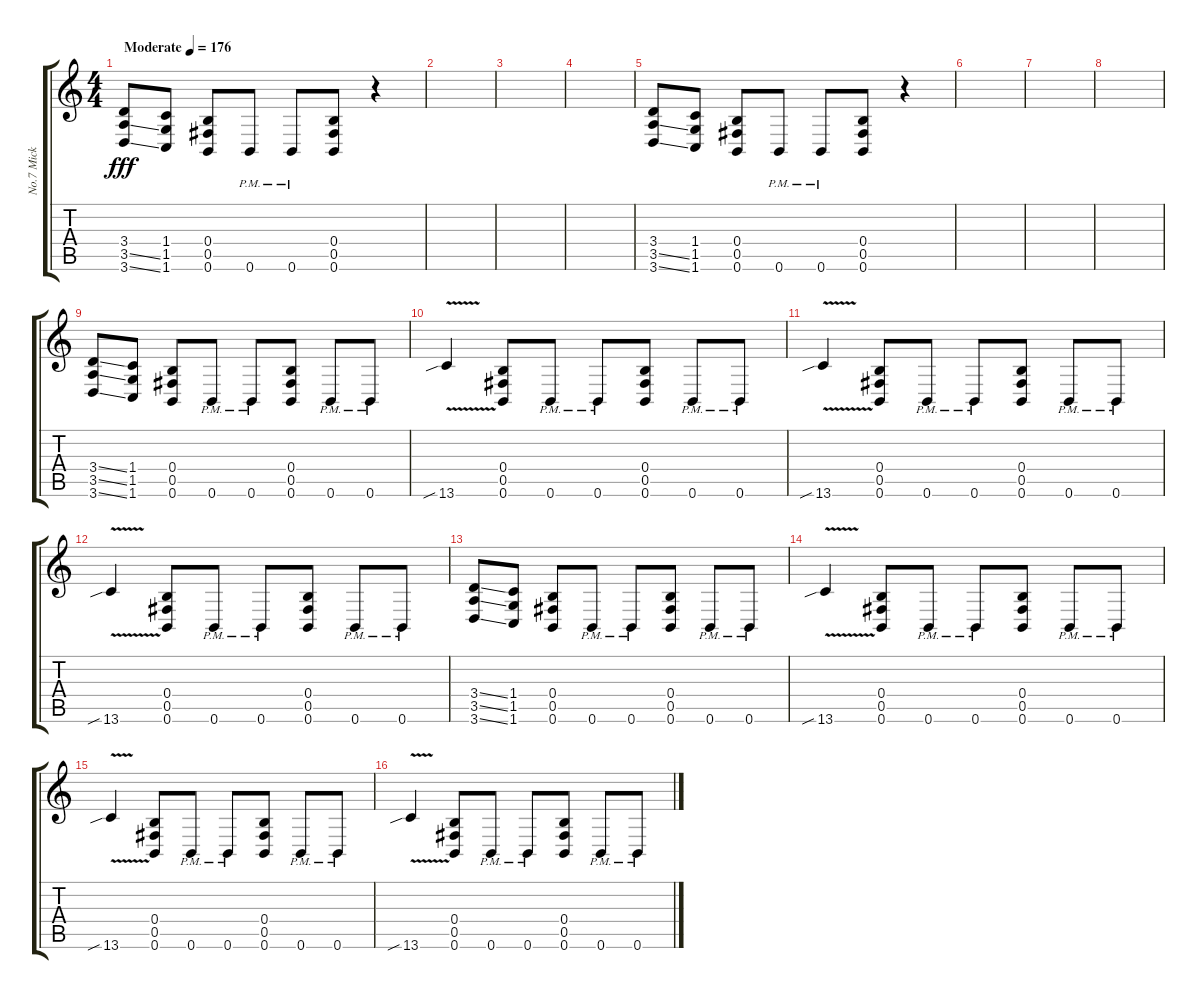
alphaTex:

\track ("No.7 Mick" "No.7 Mick") {instrument distortionguitar}
\staff {score tabs}
\tuning (Db4 Ab3 E3 B2 Gb2 B1) {hide}
\ts (4 4)
\tempo (176 "Moderate")
\clef g2
\ks c
(3.4 3.5{ss} 3.6{ss}).8{dy fff instrument distortionguitar} (1.4 1.5 1.6).8 (0.4 0.5 0.6).8 0.6{pm}.8 0.6{pm}.8 (0.4 0.5 0.6).8 r.4 |
|
|
|
(3.4 3.5{ss} 3.6{ss}).8 (1.4 1.5 1.6).8 (0.4 0.5 0.6).8 0.6{pm}.8 0.6{pm}.8 (0.4 0.5 0.6).8 r.4 |
|
|
|
(3.4{ss} 3.5{ss} 3.6{ss}).8 (1.4 1.5 1.6).8 (0.4 0.5 0.6).8 0.6{pm}.8 0.6{pm}.8 (0.4 0.5 0.6).8 0.6{pm}.8 0.6{pm}.8 |
13.6{v sib}.4 (0.4 0.5 0.6).8 0.6{pm}.8 0.6{pm}.8 (0.4 0.5 0.6).8 0.6{pm}.8 0.6{pm}.8 |
13.6{v sib}.4 (0.4 0.5 0.6).8 0.6{pm}.8 0.6{pm}.8 (0.4 0.5 0.6).8 0.6{pm}.8 0.6{pm}.8 |
13.6{v sib}.4 (0.4 0.5 0.6).8 0.6{pm}.8 0.6{pm}.8 (0.4 0.5 0.6).8 0.6{pm}.8 0.6{pm}.8 |
(3.4{ss} 3.5{ss} 3.6{ss}).8 (1.4 1.5 1.6).8 (0.4 0.5 0.6).8 0.6{pm}.8 0.6{pm}.8 (0.4 0.5 0.6).8 0.6{pm}.8 0.6{pm}.8 |
13.6{v sib}.4 (0.4 0.5 0.6).8 0.6{pm}.8 0.6{pm}.8 (0.4 0.5 0.6).8 0.6{pm}.8 0.6{pm}.8 |
13.6{v sib}.4 (0.4 0.5 0.6).8 0.6{pm}.8 0.6{pm}.8 (0.4 0.5 0.6).8 0.6{pm}.8 0.6{pm}.8 |
13.6{v sib}.4 (0.4 0.5 0.6).8 0.6{pm}.8 0.6{pm}.8 (0.4 0.5 0.6).8 0.6{pm}.8 0.6{pm}.8
